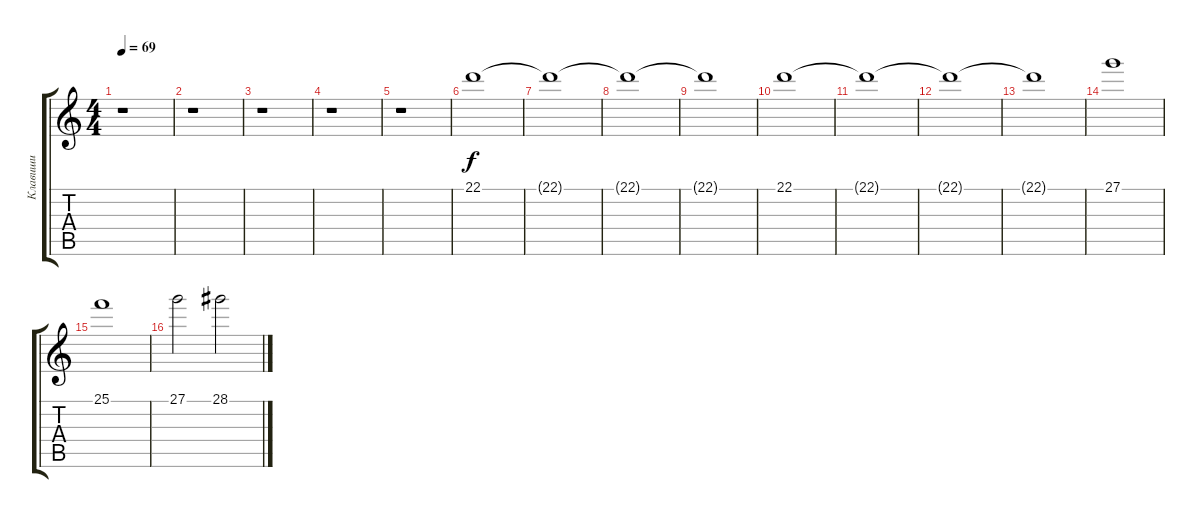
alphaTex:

\track ("Клавиши" "Клавиши") {instrument stringensemble1}
\staff {score tabs}
\tuning (E4 B3 G3 D3 A2 E2) {hide}
\ts (4 4)
\tempo 69
\clef g2
\ks c
r.1{dy f} |
r.1 |
r.1 |
r.1 |
r.1 |
22.1.1 |
22.1{t}.1 |
22.1{t}.1 |
22.1{t}.1 |
22.1.1 |
22.1{t}.1 |
22.1{t}.1 |
22.1{t}.1 |
27.1.1 |
25.1.1 |
27.1.2 28.1.2
